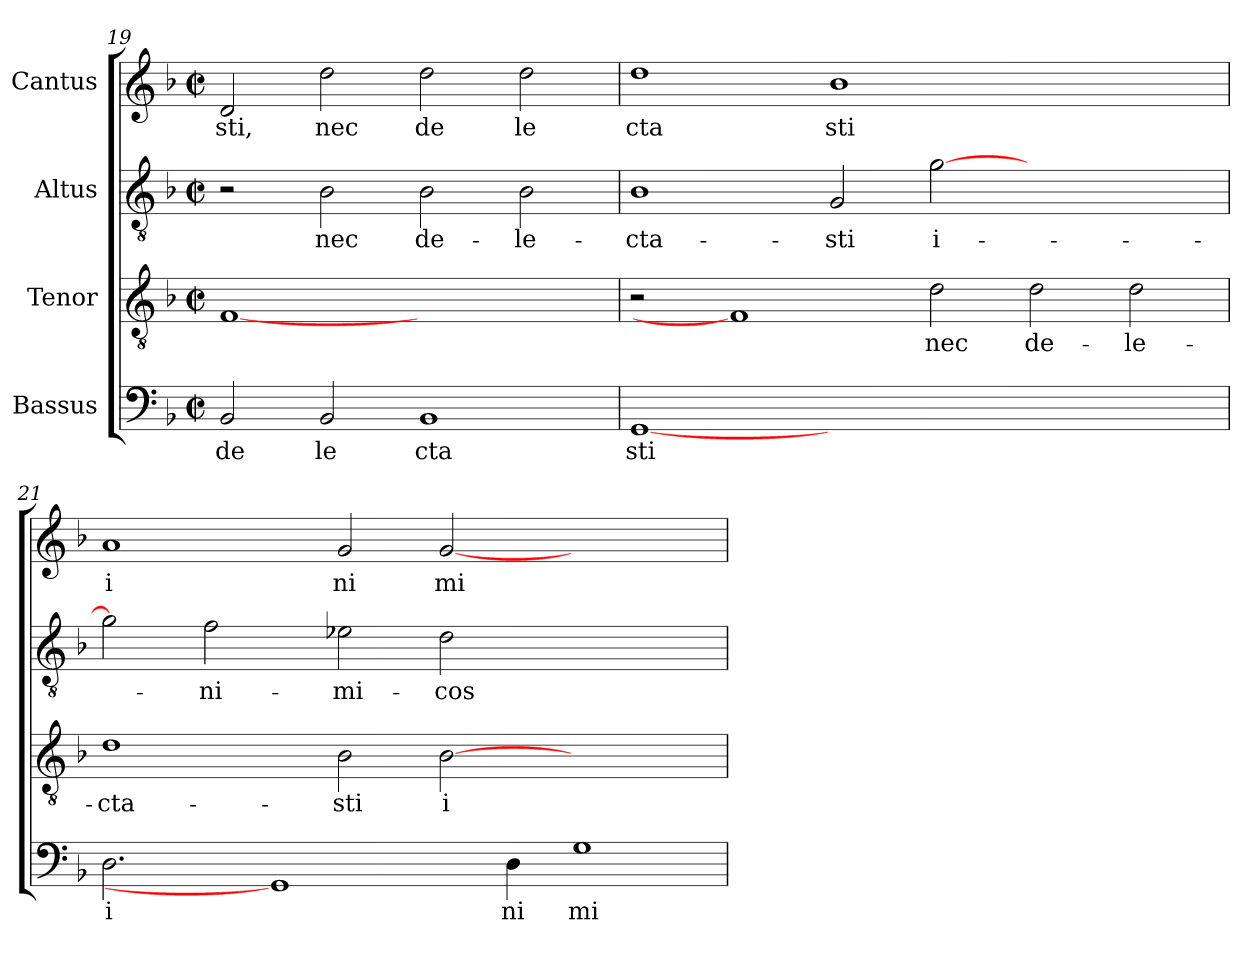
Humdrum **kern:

**kern	**text	**kern	**text	**kern	**text	**kern	**text
*part4	*part4	*part3	*part3	*part2	*part2	*part1	*part1
*staff4	*staff4	*staff3	*staff3	*staff2	*staff2	*staff1	*staff1
*I"Bassus	*	*I"Tenor	*	*I"Altus	*	*I"Cantus	*
*clefF4	*	*clefGv2	*	*clefGv2	*	*clefG2	*
*k[b-]	*	*k[b-]	*	*k[b-]	*	*k[b-]	*
*F:	*	*F:	*	*F:	*	*F:	*
*M2/2	*	*M2/2	*	*M2/2	*	*M2/2	*
*met(c|)	*	*met(c|)	*	*met(c|)	*	*met(c|)	*
=19	=19	=19	=19	=19	=19	=19	=19
!	!LO:LY:b:cj	!	!	!	!	!	!LO:LY:b:cj
2BB-/	de	[1F	.	2r	.	2d/	sti,
!	!LO:LY:b:cj	!	!	!	!LO:LY:b:cj	!	!LO:LY:b:cj
2BB-/	le	.	.	2B-\	nec	2dd\	nec
!	!LO:LY:b:cj	!	!	!	!LO:LY:b:cj	!	!LO:LY:b:cj
1BB-	cta	1ryy	.	2B-\	de-	2dd\	de
!	!	!	!	!	!LO:LY:b:cj	!	!LO:LY:b:cj
.	.	.	.	2B-\	-le-	2dd\	le
=20	=20	=20	=20	=20	=20	=20	=20
!	!LO:LY:b:cj	!	!	!	!LO:LY:b:cj	!	!LO:LY:b:cj
[1GG	sti	2r	.	1B-	-cta-	1dd	cta
.	.	1F]	.	.	.	.	.
!	!	!	!	!	!LO:LY:b:cj	!	!LO:LY:b:cj
0ryy	.	.	.	2G/	-sti	1b-	sti
!	!	!	!LO:LY:b:cj	!	!LO:LY:b:rj	!	!
.	.	2d\	nec	[>2g\	i-	.	.
!	!	!	!LO:LY:b:cj	!	!	!	!
.	.	2d\	de-	1ryy	.	1ryy	.
!	!	!	!LO:LY:b:cj	!	!	!	!
.	.	2d\	-le-	.	.	.	.
=21	=21	=21	=21	=21	=21	=21	=21
!	!LO:LY:b:cj	!	!LO:LY:b:cj	!	!	!	!LO:LY:b:cj
2.D\	i	1d	-cta-	2g\]	.	1a	i
!	!	!	!	!	!LO:LY:b:cj	!	!
.	.	.	.	2f\	-ni-	.	.
1GG]	.	.	.	.	.	.	.
!	!	!	!LO:LY:b:cj	!	!LO:LY:b:cj	!	!LO:LY:b:cj
.	.	2B-\	-sti	2e-X\	-mi-	2g/	ni
!	!	!	!LO:LY:b:rj	!	!LO:LY:b:cj	!	!LO:LY:b
.	.	[>2B-\	i-	2d\	-cos	[<2g/	mi
!	!LO:LY:b:cj	!	!	!	!	!	!
4D\	ni	.	.	.	.	.	.
!	!LO:LY:b:cj	!	!	!	!	!	!
1G	mi	1ryy	.	1ryy	.	1ryy	.
=	=	=	=	=	=	=	=
*-	*-	*-	*-	*-	*-	*-	*-
